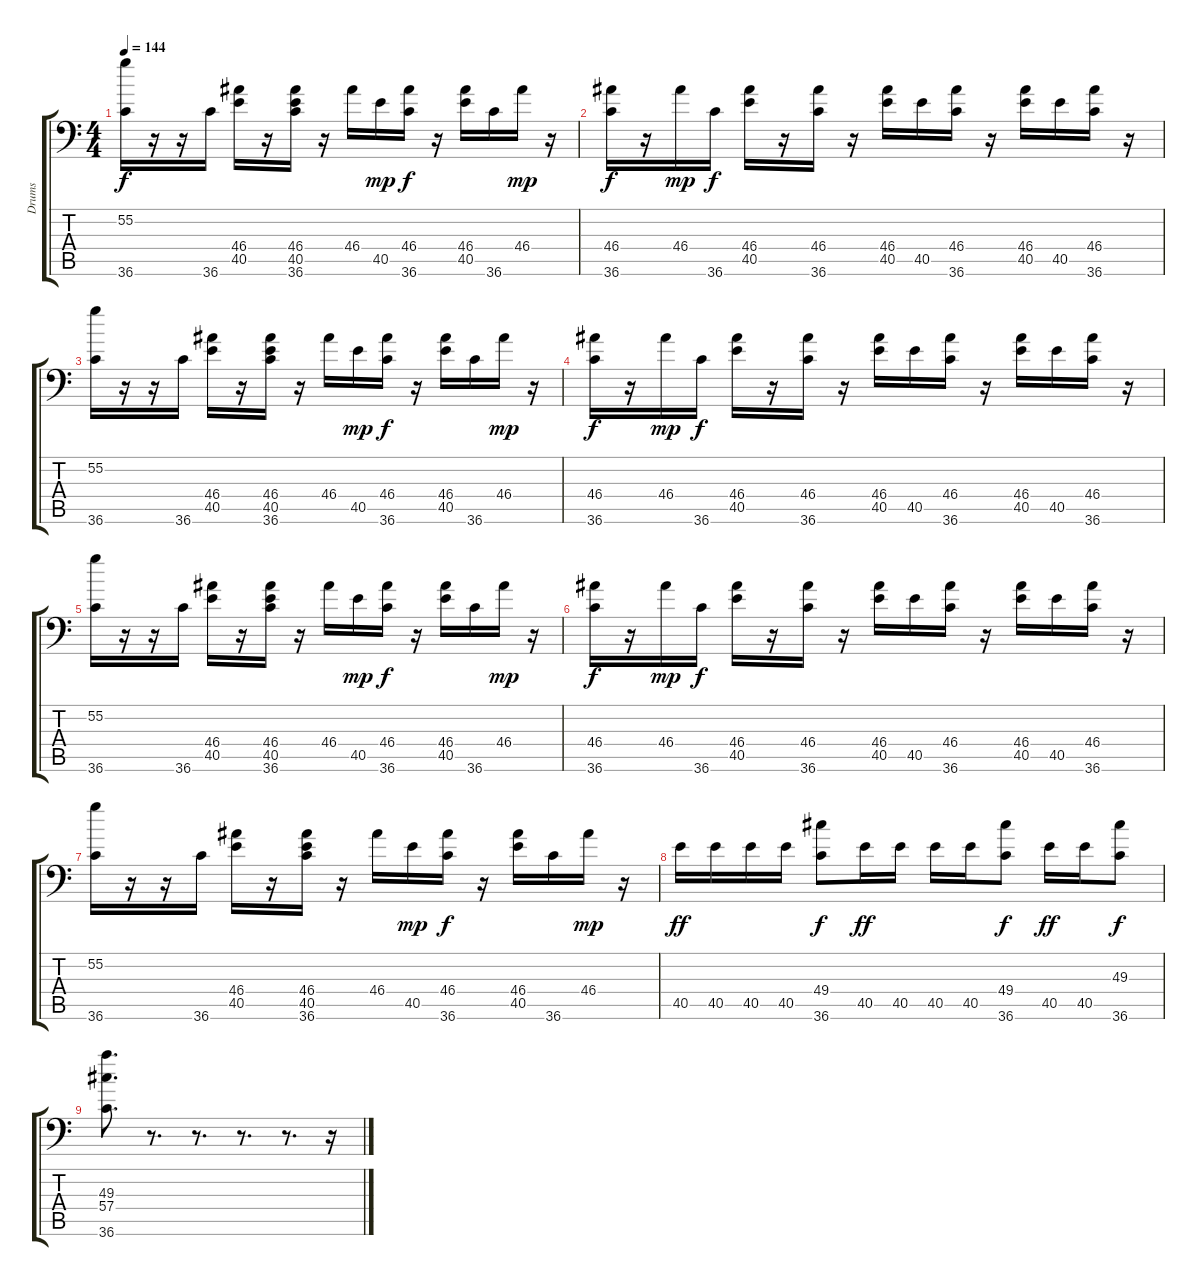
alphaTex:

\track ("Drums" "Drums") {instrument acousticgrandpiano}
\staff {score tabs}
\tuning (C-1 C-1 C-1 C-1 C-1 C-1) {hide}
\ts (4 4)
\tempo 144
\clef f4
\ks c
(55.2 36.6).16{dy f} r.16 r.16 36.6.16 (46.4 40.5).16 r.16 (46.4 40.5 36.6).16 r.16 46.4.16 40.5.16{dy mp} (46.4 36.6).16{dy f} r.16 (46.4 40.5).16 36.6.16 46.4.16{dy mp} r.16 |
(46.4 36.6).16{dy f} r.16 46.4.16{dy mp} 36.6.16{dy f} (46.4 40.5).16 r.16 (46.4 36.6).16 r.16 (46.4 40.5).16 40.5.16 (46.4 36.6).16 r.16 (46.4 40.5).16 40.5.16 (46.4 36.6).16 r.16 |
(55.2 36.6).16 r.16 r.16 36.6.16 (46.4 40.5).16 r.16 (46.4 40.5 36.6).16 r.16 46.4.16 40.5.16{dy mp} (46.4 36.6).16{dy f} r.16 (46.4 40.5).16 36.6.16 46.4.16{dy mp} r.16 |
(46.4 36.6).16{dy f} r.16 46.4.16{dy mp} 36.6.16{dy f} (46.4 40.5).16 r.16 (46.4 36.6).16 r.16 (46.4 40.5).16 40.5.16 (46.4 36.6).16 r.16 (46.4 40.5).16 40.5.16 (46.4 36.6).16 r.16 |
(55.2 36.6).16 r.16 r.16 36.6.16 (46.4 40.5).16 r.16 (46.4 40.5 36.6).16 r.16 46.4.16 40.5.16{dy mp} (46.4 36.6).16{dy f} r.16 (46.4 40.5).16 36.6.16 46.4.16{dy mp} r.16 |
(46.4 36.6).16{dy f} r.16 46.4.16{dy mp} 36.6.16{dy f} (46.4 40.5).16 r.16 (46.4 36.6).16 r.16 (46.4 40.5).16 40.5.16 (46.4 36.6).16 r.16 (46.4 40.5).16 40.5.16 (46.4 36.6).16 r.16 |
(55.2 36.6).16 r.16 r.16 36.6.16 (46.4 40.5).16 r.16 (46.4 40.5 36.6).16 r.16 46.4.16 40.5.16{dy mp} (46.4 36.6).16{dy f} r.16 (46.4 40.5).16 36.6.16 46.4.16{dy mp} r.16 |
40.5.16{dy ff} 40.5.16 40.5.16 40.5.16 (49.4 36.6).8{dy f} 40.5.16{dy ff} 40.5.16 40.5.16 40.5.16 (49.4 36.6).8{dy f} 40.5.16{dy ff} 40.5.16 (49.3 36.6).8{dy f} |
(49.3 57.4 36.6).8{d} r.8{d} r.8{d} r.8{d} r.8{d} r.16
